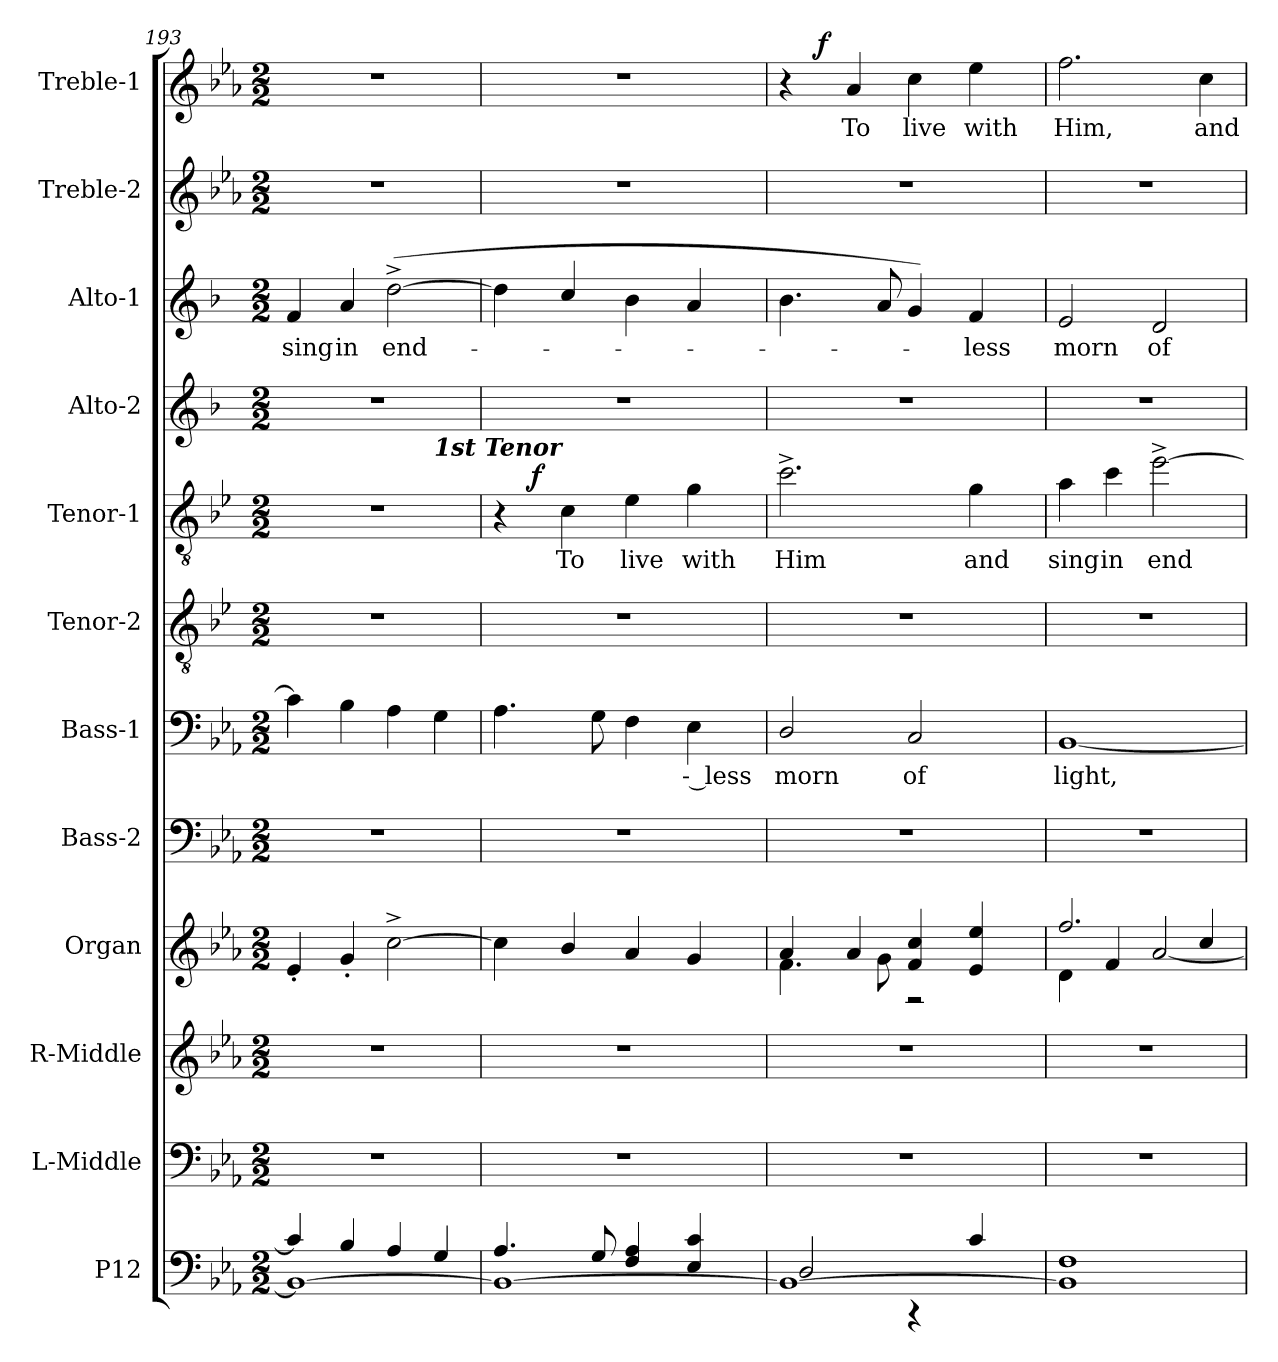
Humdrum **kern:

**kern	**kern	**kern	**kern	**kern	**kern	**text	**kern	**kern	**text	**dynam	**kern	**kern	**text	**kern	**kern	**text	**dynam
*part12	*part11	*part10	*part9	*part8	*part7	*part7	*part6	*part5	*part5	*part5	*part4	*part3	*part3	*part2	*part1	*part1	*part1
*staff12	*staff11	*staff10	*staff9	*staff8	*staff7	*staff7	*staff6	*staff5	*staff5	*staff5	*staff4	*staff3	*staff3	*staff2	*staff1	*staff1	*staff1
*I"P12	*I"L-Middle	*I"R-Middle	*I"Organ	*I"Bass-2	*I"Bass-1	*	*I"Tenor-2	*I"Tenor-1	*	*	*I"Alto-2	*I"Alto-1	*	*I"Treble-2	*I"Treble-1	*	*
*	*I'L-M	*	*I'Organ	*I'B2:	*I'B1:	*	*I'T2:	*I'T1:	*	*	*I'A2:	*I'A1:	*	*	*	*	*
*clefF4	*clefF4	*clefG2	*clefG2	*clefF4	*clefF4	*	*clefGv2	*clefGv2	*	*	*clefG2	*clefG2	*	*clefG2	*clefG2	*	*
*	*	*	*	*	*	*	*ITrd4c7	*ITrd4c7	*	*	*ITrd1c2	*ITrd1c2	*	*ITrd-7c-12	*ITrd-7c-12	*	*
*k[b-e-a-]	*k[b-e-a-]	*k[b-e-a-]	*k[b-e-a-]	*k[b-e-a-]	*k[b-e-a-]	*	*k[b-e-a-]	*k[b-e-a-]	*	*	*k[b-e-a-]	*k[b-e-a-]	*	*k[b-e-a-]	*k[b-e-a-]	*	*
*E-:	*E-:	*E-:	*E-:	*E-:	*E-:	*	*E-:	*E-:	*	*	*E-:	*E-:	*	*E-:	*E-:	*	*
*M2/2	*M2/2	*M2/2	*M2/2	*M2/2	*M2/2	*	*M2/2	*M2/2	*	*	*M2/2	*M2/2	*	*M2/2	*M2/2	*	*
=193	=193	=193	=193	=193	=193	=193	=193	=193	=193	=193	=193	=193	=193	=193	=193	=193	=193
*^	*	*	*	*	*	*	*	*	*	*	*	*	*	*	*	*	*
!	!	!	!	!	!	!	!	!	!	!	!	!	!	!LO:LY:b:color=#000000	!	!	!	!
*	*	*	*	*	*	*	*	*	*^	*	*	*	*	*	*	*	*	*
1BB-i_	4ci/]	1r	1r	4e-'i/	1r	4ci\]	.	1r	1r	2.ryy	.	.	1r	4e-i/	sing	1r	1r	.	.
!	!	!	!	!	!	!	!	!	!	!	!	!	!	!	!LO:LY:b:color=#000000	!	!	!	!
.	4B-i/	.	.	4g'i/	.	4B-i\	.	.	.	.	.	.	.	4gi/	in	.	.	.	.
!	!	!	!	!	!	!	!	!	!	!	!	!	!	!	!LO:LY:b:color=#000000	!	!	!	!
.	4A-i/	.	.	[2cc^i\	.	4A-i\	.	.	.	.	.	.	.	([2cc^i\	end-	.	.	.	.
!	!	!	!	!	!	!	!	!	!	!LO:TX:a:Bi:t=1st Tenor	!	!	!	!	!	!	!	!	!
.	4Gi/	.	.	.	.	4Gi\	.	.	.	4ryy	.	.	.	.	.	.	.	.	.
=194	=194	=194	=194	=194	=194	=194	=194	=194	=194	=194	=194	=194	=194	=194	=194	=194	=194	=194	=194
1BB-i_	4.A-i/	1r	1r	4cci\]	1r	4.A-i\	.	1r	4r	8ryy	.	.	1r	4cci\]	.	1r	1r	.	.
.	.	.	.	.	.	.	.	.	.	128ryy	.	.	.	.	.	.	.	.	.
.	.	.	.	.	.	.	.	.	.	512ryy	.	.	.	.	.	.	.	.	.
.	.	.	.	.	.	.	.	.	.	2ryy	.	f	.	.	.	.	.	.	.
!	!	!	!	!	!	!	!	!	!	!	!LO:LY:b:color=#000000	!	!	!	!	!	!	!	!
.	.	.	.	4b-i/	.	.	.	.	4Fi\	.	To	.	.	4b-i/	.	.	.	.	.
.	8Gi/	.	.	.	.	8Gi\	.	.	.	.	.	.	.	.	.	.	.	.	.
!	!	!	!	!	!	!	!	!	!	!	!LO:LY:b:color=#000000	!	!	!	!	!	!	!	!
.	4Fi/ 4A-i	.	.	4a-i/	.	4Fi\	.	.	4A-i\	.	live	.	.	4a-i\	.	.	.	.	.
.	.	.	.	.	.	.	.	.	.	4ryy	.	.	.	.	.	.	.	.	.
!	!	!	!	!	!	!	!LO:LY:b:color=#000000	!	!	!	!	!	!	!	!	!	!	!	!
!	!	!	!	!	!	!	!	!	!	!	!LO:LY:b:color=#000000	!	!	!	!	!	!	!	!
.	4E-i/ 4ci	.	.	4gi/	.	4E-i\	-- less	.	4ci\	.	with	.	.	4gi/	.	.	.	.	.
.	.	.	.	.	.	.	.	.	.	16ryy	.	.	.	.	.	.	.	.	.
.	.	.	.	.	.	.	.	.	.	32ryy	.	.	.	.	.	.	.	.	.
.	.	.	.	.	.	.	.	.	.	64ryy	.	.	.	.	.	.	.	.	.
.	.	.	.	.	.	.	.	.	.	256.ryy	.	.	.	.	.	.	.	.	.
*	*	*	*	*	*	*	*	*	*v	*v	*	*	*	*	*	*	*	*	*
!!LO:PB:g=z
=195	=195	=195	=195	=195	=195	=195	=195	=195	=195	=195	=195	=195	=195	=195	=195	=195	=195	=195
*	*	*	*	*^	*	*	*	*	*	*	*	*	*	*	*	*	*	*
*	*	*	*	*	*	*	*	*	*	*^	*	*	*	*	*	*	*	*	*
!	!	!	!	!	!	!	!	!LO:LY:b:color=#000000	!	!	!	!	!	!	!	!	!	!	!	!
*	*	*	*	*	*	*	*	*	*	*v	*v	*	*	*	*	*	*	*	*	*
*	*	*	*	*	*	*	*	*	*	*^	*	*	*	*	*	*	*	*	*
!	!	!	!	!	!	!	!	!	!	!	!	!	!	!	!	!	!	!LO:TX:a:Bi:t=1st Soprano	!	!
!	!	!	!	!	!	!	!	!	!	!	!	!LO:LY:b:color=#000000	!	!	!	!	!	!	!	!
*	*	*	*	*	*	*	*	*	*	*v	*v	*	*	*	*	*	*	*^	*	*
1BB-i_	2Di/	1r	1r	4a-i/	4.fi\	1r	2Di/	morn	1r	2.f^i\	Him	.	1r	4.a-i\	.	1r	4r	8ryy	.	.
.	.	.	.	.	.	.	.	.	.	.	.	.	.	.	.	.	.	128..ryy	.	.
.	.	.	.	.	.	.	.	.	.	.	.	.	.	.	.	.	.	2ryy	.	f
!	!	!	!	!	!	!	!	!	!	!	!	!	!	!	!	!	!	!	!LO:LY:b:color=#000000	!
.	.	.	.	4a-i/	.	.	.	.	.	.	.	.	.	.	.	.	4aa-i/	.	To	.
.	.	.	.	.	8gi\	.	.	.	.	.	.	.	.	8gi/	.	.	.	.	.	.
!	!	!	!	!	!	!	!	!LO:LY:b:color=#000000	!	!	!	!	!	!	!	!	!	!	!	!
!	!	!	!	!	!	!	!	!	!	!	!	!	!	!	!	!	!	!	!LO:LY:b:color=#000000	!
.	4r	.	.	4fi/ 4cci	2r	.	2Ci/	of	.	.	.	.	.	4fi/)	.	.	4ccci\	.	live	.
.	.	.	.	.	.	.	.	.	.	.	.	.	.	.	.	.	.	4ryy	.	.
!	!	!	!	!	!	!	!	!	!	!	!LO:LY:b:color=#000000	!	!	!	!	!	!	!	!	!
!	!	!	!	!	!	!	!	!	!	!	!	!	!	!	!LO:LY:b:color=#000000	!	!	!	!	!
!	!	!	!	!	!	!	!	!	!	!	!	!	!	!	!	!	!	!	!LO:LY:b:color=#000000	!
.	4ci/	.	.	4e-i/ 4ee-i	.	.	.	.	.	4ci\	and	.	.	4e-i/	-less	.	4eee-i\	.	with	.
.	.	.	.	.	.	.	.	.	.	.	.	.	.	.	.	.	.	16ryy	.	.
.	.	.	.	.	.	.	.	.	.	.	.	.	.	.	.	.	.	32ryy	.	.
.	.	.	.	.	.	.	.	.	.	.	.	.	.	.	.	.	.	64ryy	.	.
.	.	.	.	.	.	.	.	.	.	.	.	.	.	.	.	.	.	512ryy	.	.
*	*	*	*	*	*	*	*	*	*	*	*	*	*	*	*	*	*v	*v	*	*
=196	=196	=196	=196	=196	=196	=196	=196	=196	=196	=196	=196	=196	=196	=196	=196	=196	=196	=196	=196
*	*	*	*	*	*	*	*	*	*	*	*	*	*	*	*	*	*^	*	*
!	!	!	!	!	!	!	!	!LO:LY:b:color=#000000	!	!	!	!	!	!	!	!	!	!	!	!
*	*	*	*	*	*	*	*	*	*	*	*	*	*	*	*	*	*v	*v	*	*
*	*	*	*	*	*	*	*	*	*	*	*	*	*	*	*	*	*^	*	*
!	!	!	!	!	!	!	!	!	!	!	!LO:LY:b:color=#000000	!	!	!	!	!	!	!	!	!
*	*	*	*	*	*	*	*	*	*	*	*	*	*	*	*	*	*v	*v	*	*
*	*	*	*	*	*	*	*	*	*	*	*	*	*	*	*	*	*^	*	*
!	!	!	!	!	!	!	!	!	!	!	!	!	!	!	!LO:LY:b:color=#000000	!	!	!	!	!
*	*	*	*	*	*	*	*	*	*	*	*	*	*	*	*	*	*v	*v	*	*
*	*	*	*	*	*	*	*	*	*	*	*	*	*	*	*	*	*^	*	*
!	!	!	!	!	!	!	!	!	!	!	!	!	!	!	!	!	!	!	!LO:LY:b:color=#000000	!
*	*	*	*	*	*	*	*	*	*	*	*	*	*	*	*	*	*v	*v	*	*
1BB-i]	1Fi	1r	1r	2.ffi/	4di\	1r	[1BB-i	light,	1r	4di\	sing	.	1r	2di/	morn	1r	2.fffi\	Him,	.
!	!	!	!	!	!	!	!	!	!	!	!LO:LY:b:color=#000000	!	!	!	!	!	!	!	!
.	.	.	.	.	4fi/	.	.	.	.	4fi\	in	.	.	.	.	.	.	.	.
!	!	!	!	!	!	!	!	!	!	!	!LO:LY:b:color=#000000	!	!	!	!	!	!	!	!
!	!	!	!	!	!	!	!	!	!	!	!	!	!	!	!LO:LY:b:color=#000000	!	!	!	!
.	.	.	.	.	[2a-i/	.	.	.	.	[2a-^i\	end-	.	.	2ci/	of	.	.	.	.
!	!	!	!	!	!	!	!	!	!	!	!	!	!	!	!	!	!	!LO:LY:b:color=#000000	!
.	.	.	.	4cci/	.	.	.	.	.	.	.	.	.	.	.	.	4ccci\	and	.
*v	*v	*	*	*v	*v	*	*	*	*	*	*	*	*	*	*	*	*	*	*
=	=	=	=	=	=	=	=	=	=	=	=	=	=	=	=	=	=
*-	*-	*-	*-	*-	*-	*-	*-	*-	*-	*-	*-	*-	*-	*-	*-	*-	*-
